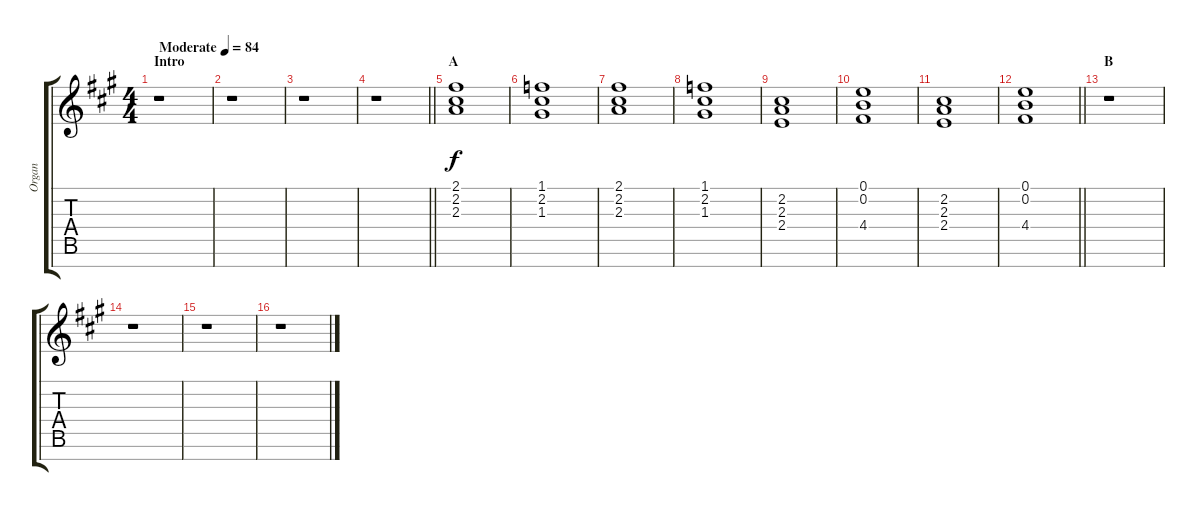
\track ("Organ" "Organ") {instrument percussiveorgan}
\staff {score tabs}
\tuning (E5 B4 G4 D4 A3 E3 B2) {hide}
\ts (4 4)
\section ("" "Intro")
\tempo (84 "Moderate")
\clef g2
\ks a
r.1{dy f instrument percussiveorgan} |
r.1 |
r.1 |
\barLineRight lightlight
r.1 |
\section ("" "A")
(2.1 2.2 2.3).1 |
(1.1 2.2 1.3).1 |
(2.1 2.2 2.3).1 |
(1.1 2.2 1.3).1 |
(2.2 2.3 2.4).1 |
(0.1 0.2 4.4).1 |
(2.2 2.3 2.4).1 |
\barLineRight lightlight
(0.1 0.2 4.4).1 |
\section ("" "B")
r.1 |
r.1 |
r.1 |
r.1
